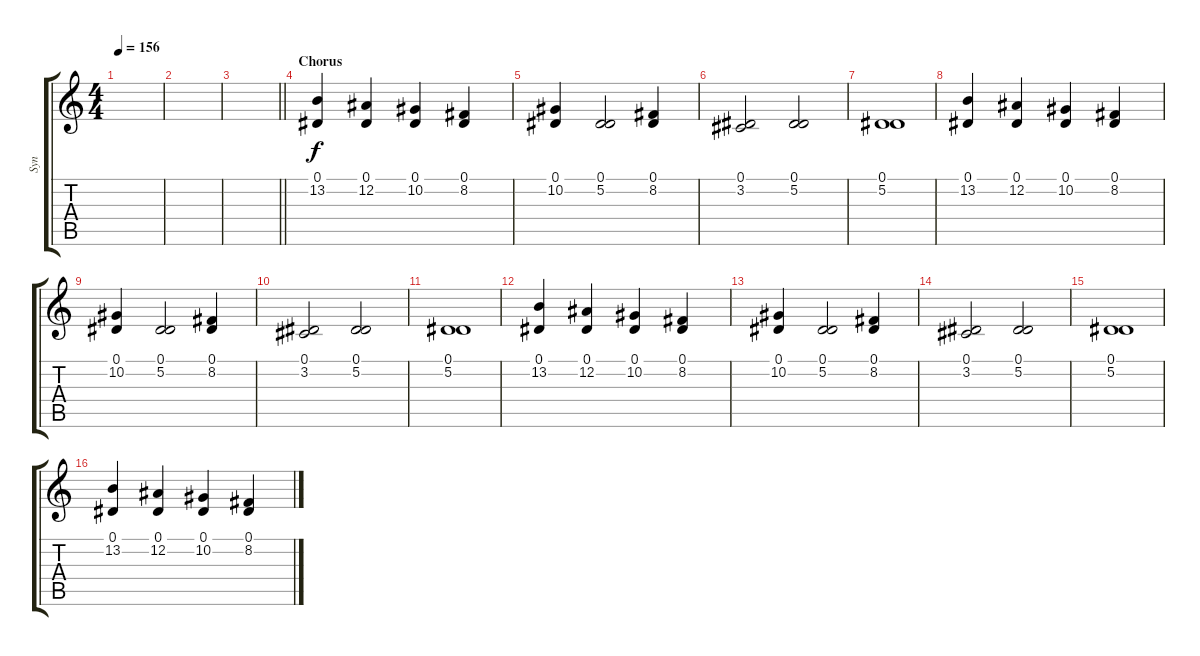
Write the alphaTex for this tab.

\track ("Syn" "Syn") {instrument violin}
\staff {score tabs}
\tuning (Eb4 Bb3 Gb3 Db3 Ab2 Eb2) {hide}
\ts (4 4)
\tempo 156
\clef g2
\ks c
|
|
\barLineRight lightlight
|
\section ("" "Chorus")
(0.1 13.2).4 (0.1 12.2).4 (0.1 10.2).4 (0.1 8.2).4 |
(0.1 10.2).4 (0.1 5.2).2 (0.1 8.2).4 |
(0.1 3.2).2 (0.1 5.2).2 |
(0.1 5.2).1 |
(0.1 13.2).4 (0.1 12.2).4 (0.1 10.2).4 (0.1 8.2).4 |
(0.1 10.2).4 (0.1 5.2).2 (0.1 8.2).4 |
(0.1 3.2).2 (0.1 5.2).2 |
(0.1 5.2).1 |
(0.1 13.2).4 (0.1 12.2).4 (0.1 10.2).4 (0.1 8.2).4 |
(0.1 10.2).4 (0.1 5.2).2 (0.1 8.2).4 |
(0.1 3.2).2 (0.1 5.2).2 |
(0.1 5.2).1 |
(0.1 13.2).4 (0.1 12.2).4 (0.1 10.2).4 (0.1 8.2).4
